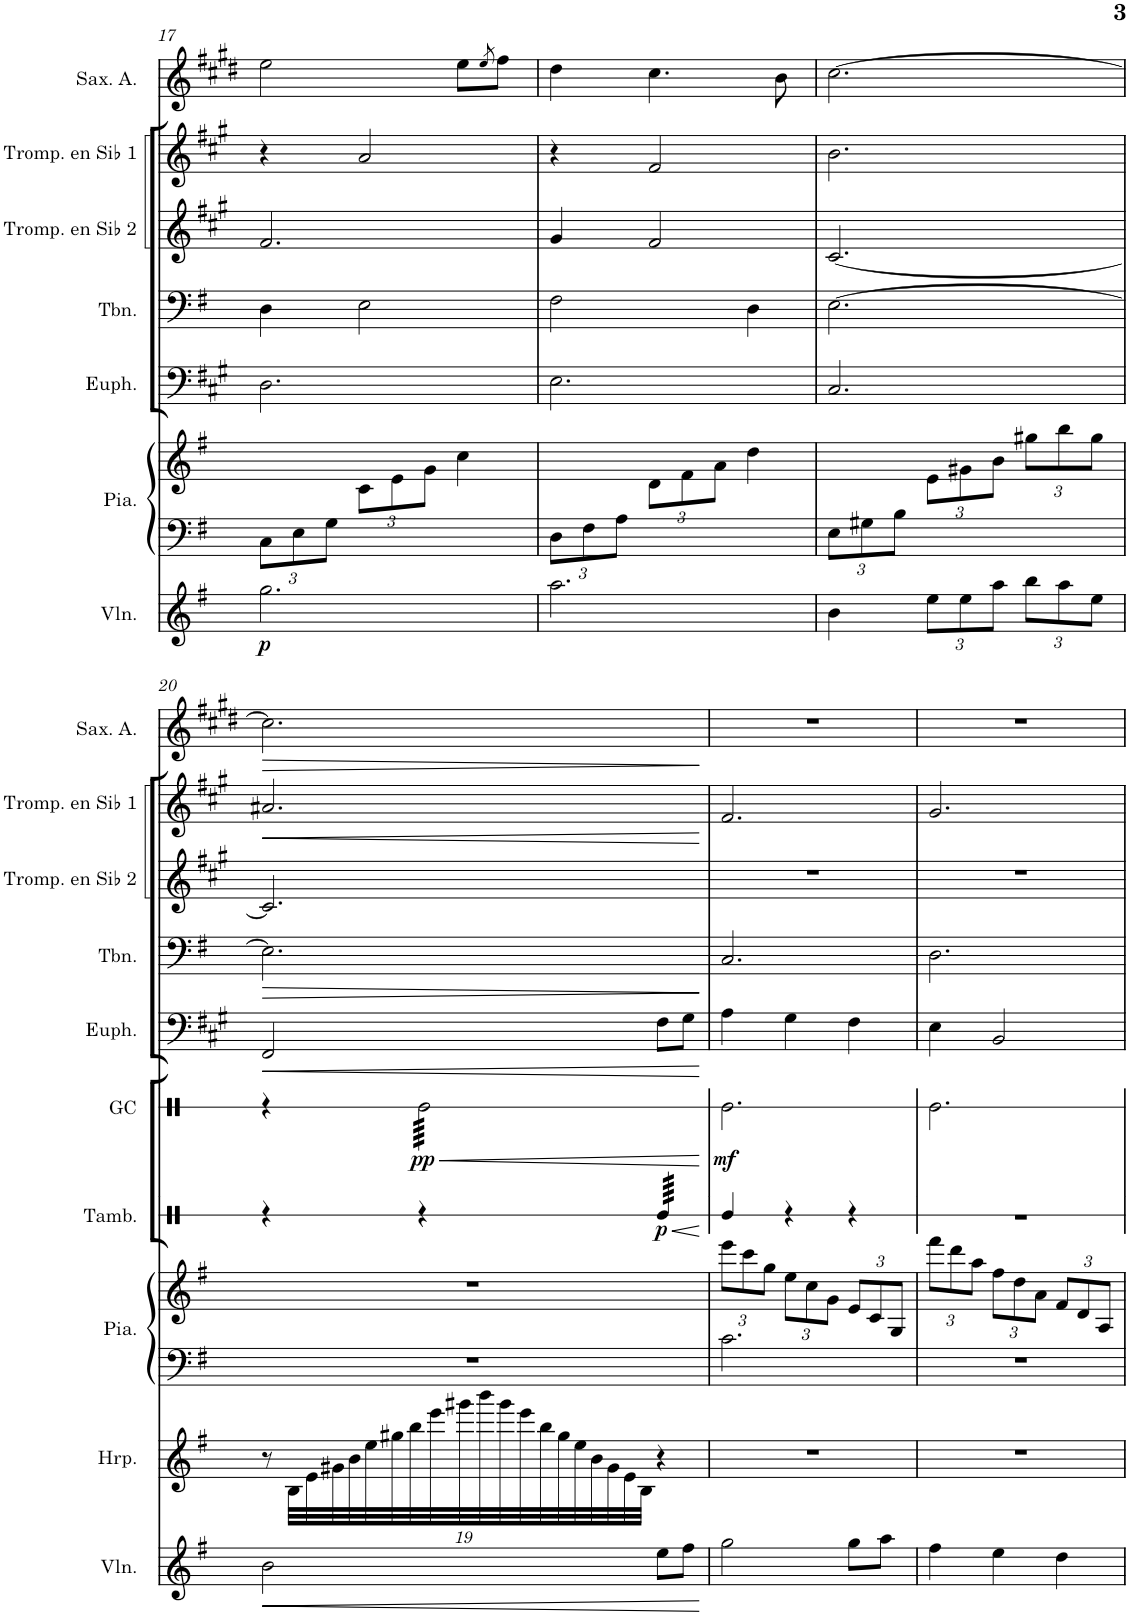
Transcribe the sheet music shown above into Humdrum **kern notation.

**kern	**dynam	**kern	**kern	**kern	**kern	**dynam	**kern	**dynam	**kern	**kern	**dynam	**kern	**dynam	**kern
*part9	*part9	*part8	*part7	*part7	*part6	*part6	*part5	*part5	*part4	*part3	*part3	*part2	*part2	*part1
*staff10	*staff10	*staff9	*staff8	*staff7	*staff6	*staff6	*staff5	*staff5	*staff4	*staff3	*staff3	*staff2	*staff2	*staff1
*I"Violon	*	*I"Harpe	*I"Piano	*	*I"Euphonium	*	*I"Trombone	*	*I"Trompette en Sib 2	*I"Trompette en Sib 1	*	*I"Saxophone Alto	*	*I"Flûte
*I'Vln.	*	*I'Hrp.	*I'Pia.	*	*I'Euph.	*	*I'Tbn.	*	*I'Tromp. en Sib 2	*I'Tromp. en Sib 1	*	*I'Sax. A.	*	*I'Fl.
!!LO:PB:g=z
*clefG2	*	*clefG2	*clefF4	*clefG2	*clefF4	*	*clefF4	*	*clefG2	*clefG2	*	*clefG2	*	*clefG2
*	*	*	*	*	*Trd1c2	*	*	*	*Trd1c2	*Trd1c2	*	*Trd5c9	*	*
*k[f#]	*	*k[f#]	*k[f#]	*k[f#]	*k[f#c#g#]	*	*k[f#]	*	*k[f#c#g#]	*k[f#c#g#]	*	*k[f#c#g#d#]	*	*k[f#]
*M3/4	*	*M3/4	*M3/4	*M3/4	*M3/4	*	*M3/4	*	*M3/4	*M3/4	*	*M3/4	*	*M3/4
*	*	*	*Xbrackettup	*	*	*	*	*	*	*	*	*	*	*
=17	=17	=17	=17	=17	=17	=17	=17	=17	=17	=17	=17	=17	=17	=17
*	*	*	*	*^	*	*	*	*	*	*	*	*	*	*
!	!LO:DY:b	!	!	!	!	!	!	!	!	!	!	!	!	!	!
2.gg\	p	2.r	12C\L	2.ryy	4ryy	2.D\	.	4D\	.	2.f#/	4r	.	2ee\	.	2.r
.	.	.	12E\	.	.	.	.	.	.	.	.	.	.	.	.
.	.	.	12G\J	.	.	.	.	.	.	.	.	.	.	.	.
*	*	*	*	*	*Xbrackettup	*	*	*	*	*	*	*	*	*	*
.	.	.	2ryy	.	12c\L	.	.	2E\	.	.	2a/	.	.	.	.
.	.	.	.	.	12e\	.	.	.	.	.	.	.	.	.	.
.	.	.	.	.	12g\J	.	.	.	.	.	.	.	.	.	.
.	.	.	.	.	4cc\	.	.	.	.	.	.	.	8ee\L	.	.
.	.	.	.	.	.	.	.	.	.	.	.	.	8qee/	.	.
.	.	.	.	.	.	.	.	.	.	.	.	.	8ff#\J	.	.
=18	=18	=18	=18	=18	=18	=18	=18	=18	=18	=18	=18	=18	=18	=18	=18
2.aa\	.	2.r	12D\L	2.ryy	4ryy	2.E\	.	2F#\	.	4g#/	4r	.	4dd#\	.	2.r
.	.	.	12F#\	.	.	.	.	.	.	.	.	.	.	.	.
.	.	.	12A\J	.	.	.	.	.	.	.	.	.	.	.	.
.	.	.	2ryy	.	12d\L	.	.	.	.	2f#/	2f#/	.	4.cc#\	.	.
.	.	.	.	.	12f#\	.	.	.	.	.	.	.	.	.	.
.	.	.	.	.	12a\J	.	.	.	.	.	.	.	.	.	.
.	.	.	.	.	4dd\	.	.	4D\	.	.	.	.	.	.	.
.	.	.	.	.	.	.	.	.	.	.	.	.	8b\	.	.
=19	=19	=19	=19	=19	=19	=19	=19	=19	=19	=19	=19	=19	=19	=19	=19
4b\	.	2.r	12E\L	2.ryy	4ryy	2.C#/	.	[2.E\	.	[2.c#/	2.b\	.	[2.cc#\	.	2.r
.	.	.	12G#X\	.	.	.	.	.	.	.	.	.	.	.	.
.	.	.	12B\J	.	.	.	.	.	.	.	.	.	.	.	.
*Xbrackettup	*	*	*	*	*	*	*	*	*	*	*	*	*	*	*
12ee\L	.	.	2ryy	.	12e\L	.	.	.	.	.	.	.	.	.	.
12ee\	.	.	.	.	12g#X\	.	.	.	.	.	.	.	.	.	.
12aa\J	.	.	.	.	12b\J	.	.	.	.	.	.	.	.	.	.
12bb\L	.	.	.	.	12gg#X\L	.	.	.	.	.	.	.	.	.	.
12aa\	.	.	.	.	12bb\	.	.	.	.	.	.	.	.	.	.
12ee\J	.	.	.	.	12gg#\J	.	.	.	.	.	.	.	.	.	.
!!LO:LB:g=z
=20	=20	=20	=20	=20	=20	=20	=20	=20	=20	=20	=20	=20	=20	=20	=20
!	!LO:HP:b	!	!	!	!	!	!LO:HP:b	!	!LO:HP:b	!	!	!LO:HP:b	!	!LO:HP:b	!
*	*	*	*	*v	*v	*	*	*	*	*	*	*	*	*	*
2b\	<	8r	2.r	2.r	2FF#/	<	2.E\]	>	2.c#/]	2.a#X/	<	2.cc#\]	>	2.r
*	*	*Xbrackettup	*	*	*	*	*	*	*	*	*	*	*	*
.	.	152%3B\LLL	.	.	.	.	.	.	.	.	.	.	.	.
.	.	152%3e\	.	.	.	.	.	.	.	.	.	.	.	.
.	.	152%3g#X\	.	.	.	.	.	.	.	.	.	.	.	.
.	.	152%3b\	.	.	.	.	.	.	.	.	.	.	.	.
.	.	152%3ee\	.	.	.	.	.	.	.	.	.	.	.	.
.	.	152%3gg#X\	.	.	.	.	.	.	.	.	.	.	.	.
.	.	152%3bb\	.	.	.	.	.	.	.	.	.	.	.	.
.	.	152%3eee\	.	.	.	.	.	.	.	.	.	.	.	.
.	.	152%3ggg#X\	.	.	.	.	.	.	.	.	.	.	.	.
.	.	152%3bbb\	.	.	.	.	.	.	.	.	.	.	.	.
.	.	152%3ggg#\	.	.	.	.	.	.	.	.	.	.	.	.
.	.	152%3eee\	.	.	.	.	.	.	.	.	.	.	.	.
.	.	152%3bb\	.	.	.	.	.	.	.	.	.	.	.	.
.	.	152%3gg#\	.	.	.	.	.	.	.	.	.	.	.	.
.	.	152%3ee\	.	.	.	.	.	.	.	.	.	.	.	.
.	.	152%3b\	.	.	.	.	.	.	.	.	.	.	.	.
.	.	152%3g#\	.	.	.	.	.	.	.	.	.	.	.	.
.	.	152%3e\	.	.	.	.	.	.	.	.	.	.	.	.
.	.	152%3B\JJJ	.	.	.	.	.	.	.	.	.	.	.	.
8ee\L	.	4r	.	.	8F#\L	.	.	.	.	.	.	.	.	.
8ff#\J	.	.	.	.	8G#\J	.	.	.	.	.	.	.	.	.
.	[	.	.	.	.	[	.	]	.	.	[	.	]	.
=21	=21	=21	=21	=21	=21	=21	=21	=21	=21	=21	=21	=21	=21	=21
2gg\	.	2.r	2.c\	12eee\L	4A\	.	2.C/	.	2.r	2.f#/	.	2.r	.	2.r
.	.	.	.	12ccc\	.	.	.	.	.	.	.	.	.	.
.	.	.	.	12gg\J	.	.	.	.	.	.	.	.	.	.
.	.	.	.	12ee\L	4G#\	.	.	.	.	.	.	.	.	.
.	.	.	.	12cc\	.	.	.	.	.	.	.	.	.	.
.	.	.	.	12g\J	.	.	.	.	.	.	.	.	.	.
8gg\L	.	.	.	12e/L	4F#\	.	.	.	.	.	.	.	.	.
.	.	.	.	12c/	.	.	.	.	.	.	.	.	.	.
8aa\J	.	.	.	.	.	.	.	.	.	.	.	.	.	.
.	.	.	.	12G/J	.	.	.	.	.	.	.	.	.	.
=22	=22	=22	=22	=22	=22	=22	=22	=22	=22	=22	=22	=22	=22	=22
4ff#\	.	2.r	2.r	12fff#\L	4E\	.	2.D\	.	2.r	2.g#/	.	2.r	.	2.r
.	.	.	.	12ddd\	.	.	.	.	.	.	.	.	.	.
.	.	.	.	12aa\J	.	.	.	.	.	.	.	.	.	.
4ee\	.	.	.	12ff#\L	2BB/	.	.	.	.	.	.	.	.	.
.	.	.	.	12dd\	.	.	.	.	.	.	.	.	.	.
.	.	.	.	12a\J	.	.	.	.	.	.	.	.	.	.
4dd\	.	.	.	12f#/L	.	.	.	.	.	.	.	.	.	.
.	.	.	.	12d/	.	.	.	.	.	.	.	.	.	.
.	.	.	.	12A/J	.	.	.	.	.	.	.	.	.	.
=	=	=	=	=	=	=	=	=	=	=	=	=	=	=
*-	*-	*-	*-	*-	*-	*-	*-	*-	*-	*-	*-	*-	*-	*-
